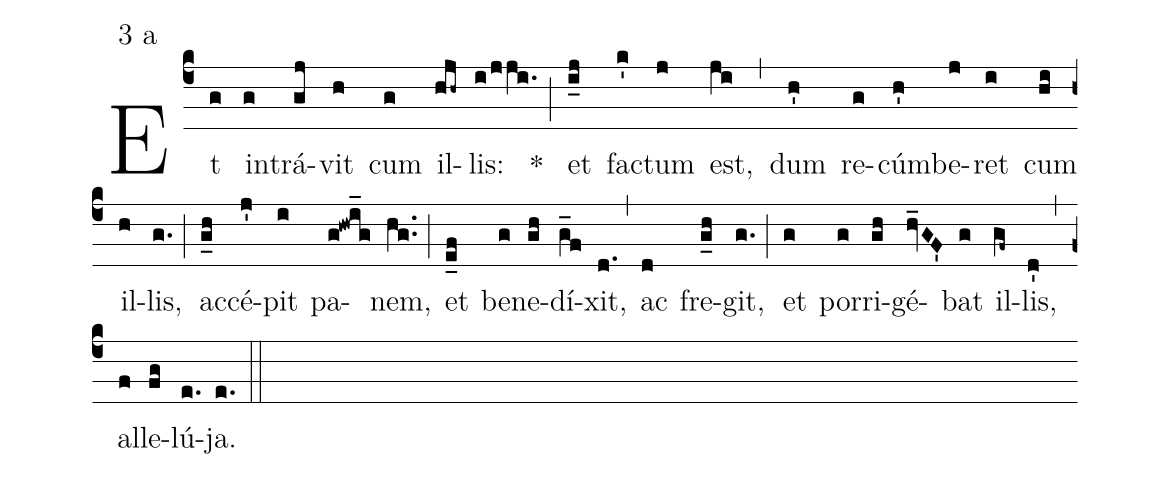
mode:3 a;
%%
(c4) Et(g) in(g)trá(gj)vit(h) cum(g) il(hjh~)lis:(i/jji.) *(;) et(i_j) fa(k')ctum(j) est,(ji) (,) dum(h') re(g)cúm(h')be(j)ret(i) cum(hi) il(h)lis,(g.) (;) ac(g_h)cé(j')pit(i) pa(g!hwi_g)nem,(hg..) (;) et(e_f) be(g)ne(gh)dí(g_f)xit,(d.) (,) ac(d) fre(g_h)git,(g.) (;) et(g) por(g)ri(gh)gé(hv_GF')bat(g) il(gf~)lis,(d') (,) al(f)le(fg)lú(e.)ja.(e.) (::)
